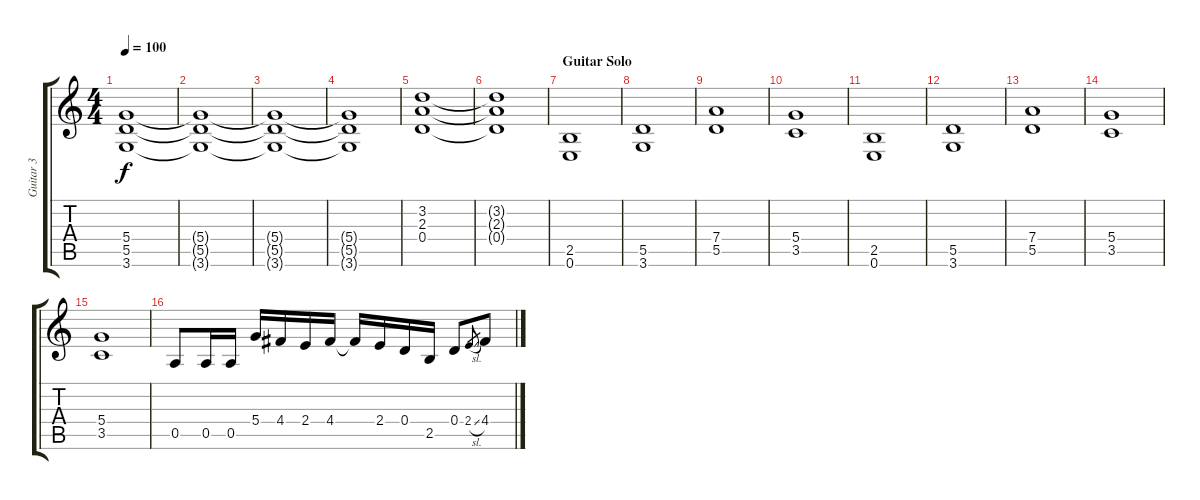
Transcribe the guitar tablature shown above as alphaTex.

\track ("Guitar 3" "Guitar 3") {instrument overdrivenguitar}
\staff {score tabs}
\tuning (E4 B3 G3 D3 A2 E2) {hide}
\ts (4 4)
\tempo 100
\clef g2
\ks c
(5.4 5.5 3.6).1{dy f volume 12} |
(5.4{t} 5.5{t} 3.6{t}).1{volume 12} |
(5.4{t} 5.5{t} 3.6{t}).1{volume 12} |
(5.4{t} 5.5{t} 3.6{t}).1{volume 12} |
(3.2 2.3 0.4).1{volume 12 instrument overdrivenguitar} |
(3.2{t} 2.3{t} 0.4{t}).1{volume 12 instrument overdrivenguitar} |
\section ("" "Guitar Solo")
(2.5 0.6).1{volume 12 instrument overdrivenguitar} |
(5.5 3.6).1{volume 12 instrument overdrivenguitar} |
(7.4 5.5).1{volume 12 instrument overdrivenguitar} |
(5.4 3.5).1{volume 12 instrument overdrivenguitar} |
(2.5 0.6).1{volume 12 instrument overdrivenguitar} |
(5.5 3.6).1{volume 12 instrument overdrivenguitar} |
(7.4 5.5).1{volume 12 instrument overdrivenguitar} |
(5.4 3.5).1{volume 12 instrument overdrivenguitar} |
(5.4 3.5).1{volume 12 instrument overdrivenguitar} |
0.5.8{volume 14} 0.5.16 0.5.16 5.4.16 4.4.16 2.4.16 4.4.16 4.4{t}.16 2.4.16 0.4.16 2.5.16 0.4.8 2.4{sl}.8{gr} 4.4.8
